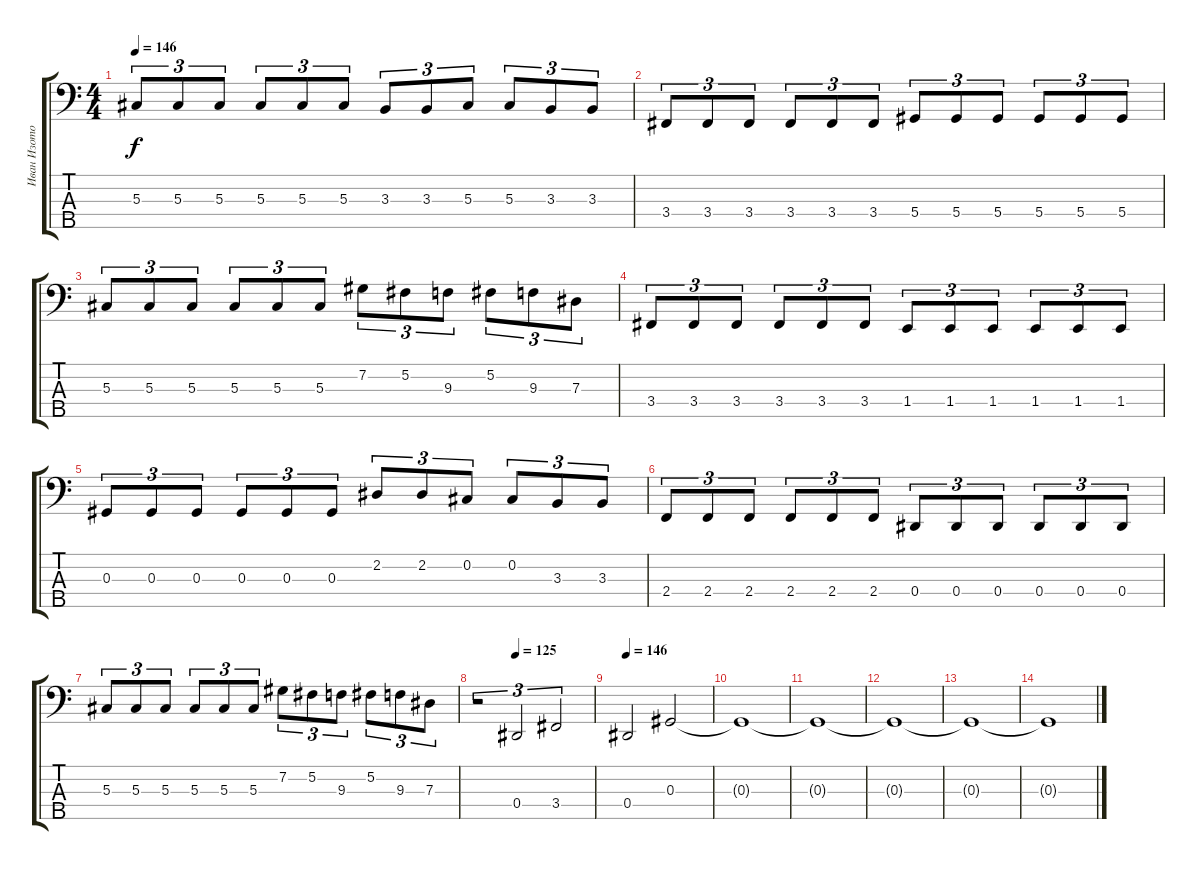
\track ("Иван Изотов" "Иван Изото") {instrument electricbasspick}
\staff {score tabs}
\tuning (Gb2 Db2 Ab1 Eb1 Bb0) {hide}
\ts (4 4)
\tempo 146
\clef f4
\ks c
5.3.8{tu (3 2) dy f} 5.3.8{tu (3 2)} 5.3.8{tu (3 2)} 5.3.8{tu (3 2)} 5.3.8{tu (3 2)} 5.3.8{tu (3 2)} 3.3.8{tu (3 2)} 3.3.8{tu (3 2)} 5.3.8{tu (3 2)} 5.3.8{tu (3 2)} 3.3.8{tu (3 2)} 3.3.8{tu (3 2)} |
3.4.8{tu (3 2)} 3.4.8{tu (3 2)} 3.4.8{tu (3 2)} 3.4.8{tu (3 2)} 3.4.8{tu (3 2)} 3.4.8{tu (3 2)} 5.4.8{tu (3 2)} 5.4.8{tu (3 2)} 5.4.8{tu (3 2)} 5.4.8{tu (3 2)} 5.4.8{tu (3 2)} 5.4.8{tu (3 2)} |
5.3.8{tu (3 2)} 5.3.8{tu (3 2)} 5.3.8{tu (3 2)} 5.3.8{tu (3 2)} 5.3.8{tu (3 2)} 5.3.8{tu (3 2)} 7.2.8{tu (3 2)} 5.2.8{tu (3 2)} 9.3.8{tu (3 2)} 5.2.8{tu (3 2)} 9.3.8{tu (3 2)} 7.3.8{tu (3 2)} |
3.4.8{tu (3 2)} 3.4.8{tu (3 2)} 3.4.8{tu (3 2)} 3.4.8{tu (3 2)} 3.4.8{tu (3 2)} 3.4.8{tu (3 2)} 1.4.8{tu (3 2)} 1.4.8{tu (3 2)} 1.4.8{tu (3 2)} 1.4.8{tu (3 2)} 1.4.8{tu (3 2)} 1.4.8{tu (3 2)} |
0.3.8{tu (3 2)} 0.3.8{tu (3 2)} 0.3.8{tu (3 2)} 0.3.8{tu (3 2)} 0.3.8{tu (3 2)} 0.3.8{tu (3 2)} 2.2.8{tu (3 2)} 2.2.8{tu (3 2)} 0.2.8{tu (3 2)} 0.2.8{tu (3 2)} 3.3.8{tu (3 2)} 3.3.8{tu (3 2)} |
2.4.8{tu (3 2)} 2.4.8{tu (3 2)} 2.4.8{tu (3 2)} 2.4.8{tu (3 2)} 2.4.8{tu (3 2)} 2.4.8{tu (3 2)} 0.4.8{tu (3 2)} 0.4.8{tu (3 2)} 0.4.8{tu (3 2)} 0.4.8{tu (3 2)} 0.4.8{tu (3 2)} 0.4.8{tu (3 2)} |
5.3.8{tu (3 2)} 5.3.8{tu (3 2)} 5.3.8{tu (3 2)} 5.3.8{tu (3 2)} 5.3.8{tu (3 2)} 5.3.8{tu (3 2)} 7.2.8{tu (3 2)} 5.2.8{tu (3 2)} 9.3.8{tu (3 2)} 5.2.8{tu (3 2)} 9.3.8{tu (3 2)} 7.3.8{tu (3 2)} |
\tempo (125 0.3333333333333333)
r.2{tu (3 2)} 0.4.2{tu (3 2)} 3.4.2{tu (3 2)} |
\tempo 146
0.4.2 0.3.2 |
0.3{t}.1 |
0.3{t}.1 |
0.3{t}.1 |
0.3{t}.1 |
0.3{t}.1
